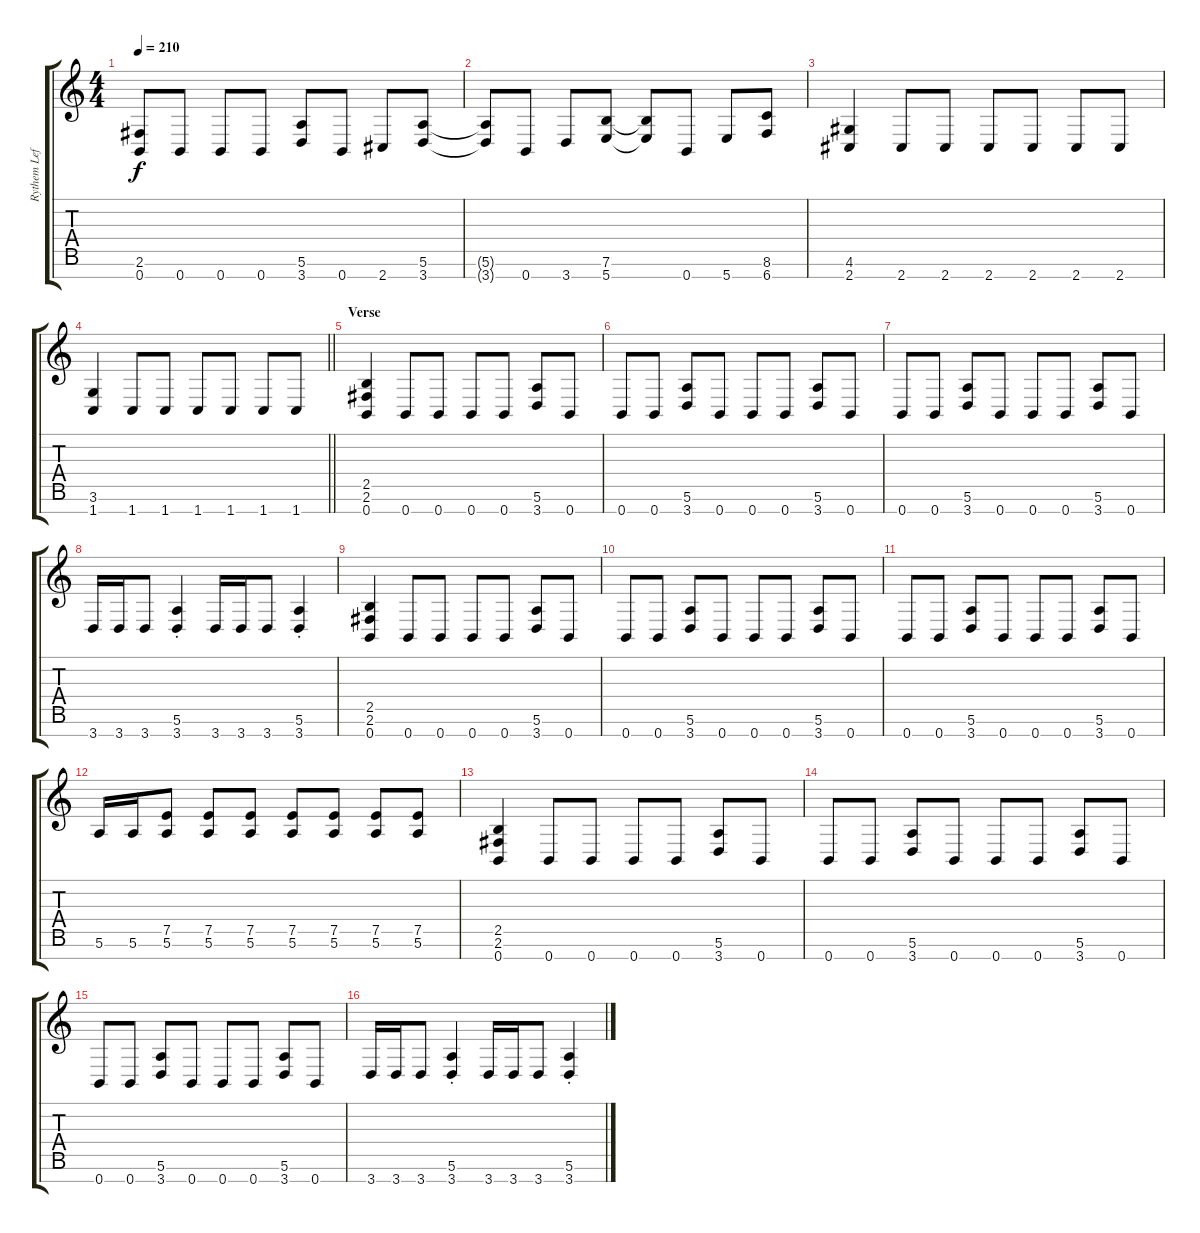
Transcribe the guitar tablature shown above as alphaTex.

\track ("Rythem Left" "Rythem Lef") {instrument distortionguitar}
\staff {score tabs}
\tuning (E4 B3 G3 D3 A2 E2 B1) {hide}
\ts (4 4)
\tempo 210
\clef g2
\ks c
(2.6 0.7).8{dy f} 0.7.8 0.7.8 0.7.8 (5.6 3.7).8 0.7.8 2.7.8 (5.6 3.7).8 |
(5.6{t} 3.7{t}).8 0.7.8 3.7.8 (7.6 5.7).8 (7.6{t} 5.7{t}).8 0.7.8 5.7.8 (8.6 6.7).8 |
(4.6 2.7).4 2.7.8 2.7.8 2.7.8 2.7.8 2.7.8 2.7.8 |
\barLineRight lightlight
(3.6 1.7).4 1.7.8 1.7.8 1.7.8 1.7.8 1.7.8 1.7.8 |
\section ("" "Verse")
(2.5 2.6 0.7).4 0.7.8 0.7.8 0.7.8 0.7.8 (5.6 3.7).8 0.7.8 |
0.7.8 0.7.8 (5.6 3.7).8 0.7.8 0.7.8 0.7.8 (5.6 3.7).8 0.7.8 |
0.7.8 0.7.8 (5.6 3.7).8 0.7.8 0.7.8 0.7.8 (5.6 3.7).8 0.7.8 |
3.7.16 3.7.16 3.7.8 (5.6{st} 3.7{st}).4 3.7.16 3.7.16 3.7.8 (5.6{st} 3.7{st}).4 |
(2.5 2.6 0.7).4 0.7.8 0.7.8 0.7.8 0.7.8 (5.6 3.7).8 0.7.8 |
0.7.8 0.7.8 (5.6 3.7).8 0.7.8 0.7.8 0.7.8 (5.6 3.7).8 0.7.8 |
0.7.8 0.7.8 (5.6 3.7).8 0.7.8 0.7.8 0.7.8 (5.6 3.7).8 0.7.8 |
5.6.16 5.6.16 (7.5 5.6).8 (7.5 5.6).8 (7.5 5.6).8 (7.5 5.6).8 (7.5 5.6).8 (7.5 5.6).8 (7.5 5.6).8 |
(2.5 2.6 0.7).4 0.7.8 0.7.8 0.7.8 0.7.8 (5.6 3.7).8 0.7.8 |
0.7.8 0.7.8 (5.6 3.7).8 0.7.8 0.7.8 0.7.8 (5.6 3.7).8 0.7.8 |
0.7.8 0.7.8 (5.6 3.7).8 0.7.8 0.7.8 0.7.8 (5.6 3.7).8 0.7.8 |
3.7.16 3.7.16 3.7.8 (5.6{st} 3.7{st}).4 3.7.16 3.7.16 3.7.8 (5.6{st} 3.7{st}).4
